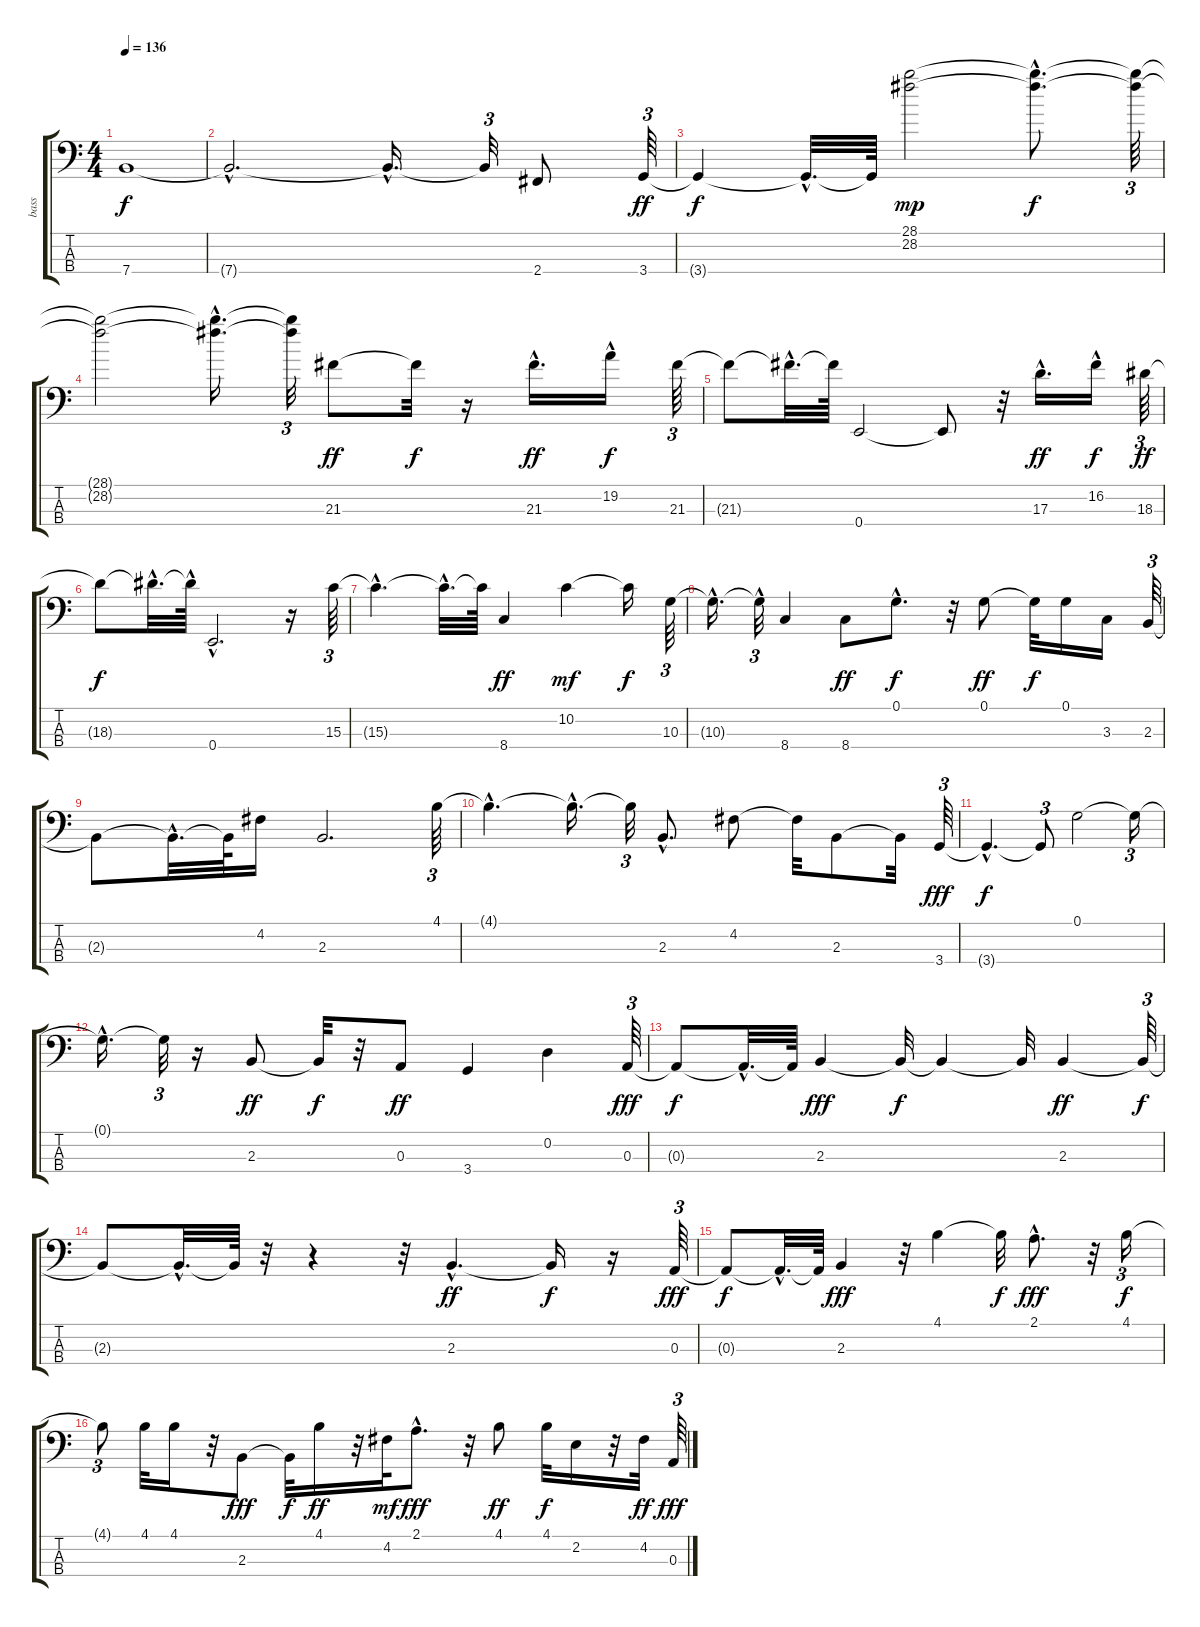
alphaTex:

\track ("bass    " "bass    ") {instrument fretlessbass}
\staff {score tabs}
\tuning (G2 D2 A1 E1) {hide}
\ts (4 4)
\tempo 136
\clef f4
\ks c
7.4{t}.1{dy f} |
7.4{hac t}.2{d} 7.4{hac t}.16{d} 7.4{t}.32{tu (3 2)} 2.4.8 3.4.64{tu (3 2) dy ff} |
3.4{t}.4{dy f} 3.4{hac t}.32{d} 3.4{t}.64 (28.1 28.2).2{dy mp} (28.1{hac t} 28.2{hac t}).8{d dy f} (28.1{t} 28.2{t}).64{tu (3 2)} |
(28.1{t} 28.2{t}).2 (28.1{hac t} 28.2{hac t}).16{d} (28.1{t} 28.2{t}).32{tu (3 2)} 21.3.8{dy ff} 21.3{t}.32{dy f} r.16 21.3{hac}.16{d dy ff} 19.2{hac}.16{dy f} 21.3.64{tu (3 2)} |
21.3{t}.8 21.3{hac t}.32{d} 21.3{t}.64 0.4.2 0.4{t}.8 r.32 17.3{hac}.16{d dy ff} 16.2{hac}.16{dy f} 18.3.64{tu (3 2) dy ff} |
18.3{t}.8{dy f} 18.3{hac t}.32{d} 18.3{hac t}.64 0.4{hac}.2{d} r.16 15.3.64{tu (3 2)} |
15.3{hac t}.4{d} 15.3{hac t}.32{d} 15.3{t}.64 8.4.4{dy ff} 10.2.4{dy mf} 10.2{t}.16{dy f} 10.3.64{tu (3 2)} |
10.3{hac t}.16{d} 10.3{hac t}.32{tu (3 2)} 8.4.4 8.4.8{dy ff} 0.1{hac}.8{d dy f} r.32 0.1.8{dy ff} 0.1{t}.32{dy f} 0.1.16 3.3.16 2.3.64{tu (3 2)} |
2.3{t}.8 2.3{hac t}.32{d} 2.3{t}.64 4.2.16 2.3.2{d} 4.1.64{tu (3 2)} |
4.1{hac t}.4{d} 4.1{hac t}.16{d} 4.1{t}.32{tu (3 2)} 2.3{hac}.8{d} 4.2.8 4.2{t}.32 2.3.8 2.3{t}.32 3.4.64{tu (3 2) dy fff} |
3.4{hac t}.4{d dy f} 3.4{t}.8{tu (3 2)} 0.1.2 0.1{t}.16{tu (3 2)} |
0.1{hac t}.16{d} 0.1{t}.32{tu (3 2)} r.16 2.3.8{dy ff} 2.3{t}.32{dy f} r.32 0.3.8{dy ff} 3.4.4 0.2.4 0.3.64{tu (3 2) dy fff} |
0.3{t}.8{dy f} 0.3{hac t}.32{d} 0.3{t}.64 2.3.4{dy fff} 2.3{t}.32{dy f} 2.3{t}.4 2.3{t}.32 2.3.4{dy ff} 2.3{t}.64{tu (3 2) dy f} |
2.3{t}.8 2.3{hac t}.32{d} 2.3{t}.64 r.32 r.4 r.32 2.3{hac}.4{d dy ff} 2.3{t}.16{dy f} r.16 0.3.64{tu (3 2) dy fff} |
0.3{t}.8{dy f} 0.3{hac t}.32{d} 0.3{t}.64 2.3.4{dy fff} r.32 4.1.4 4.1{t}.32{dy f} 2.1{hac}.8{d dy fff} r.32 4.1.16{tu (3 2) dy f} |
4.1{t}.8{tu (3 2)} 4.1.32 4.1.16 r.32 2.3.8{dy fff} 2.3{t}.32{dy f} 4.1.16{dy ff} r.32 4.2.32{dy mf} 2.1{hac}.8{d dy fff} r.32 4.1.8{dy ff} 4.1.32{dy f} 2.2.16 r.32 4.2.32{dy ff} 0.3.64{tu (3 2) dy fff}
